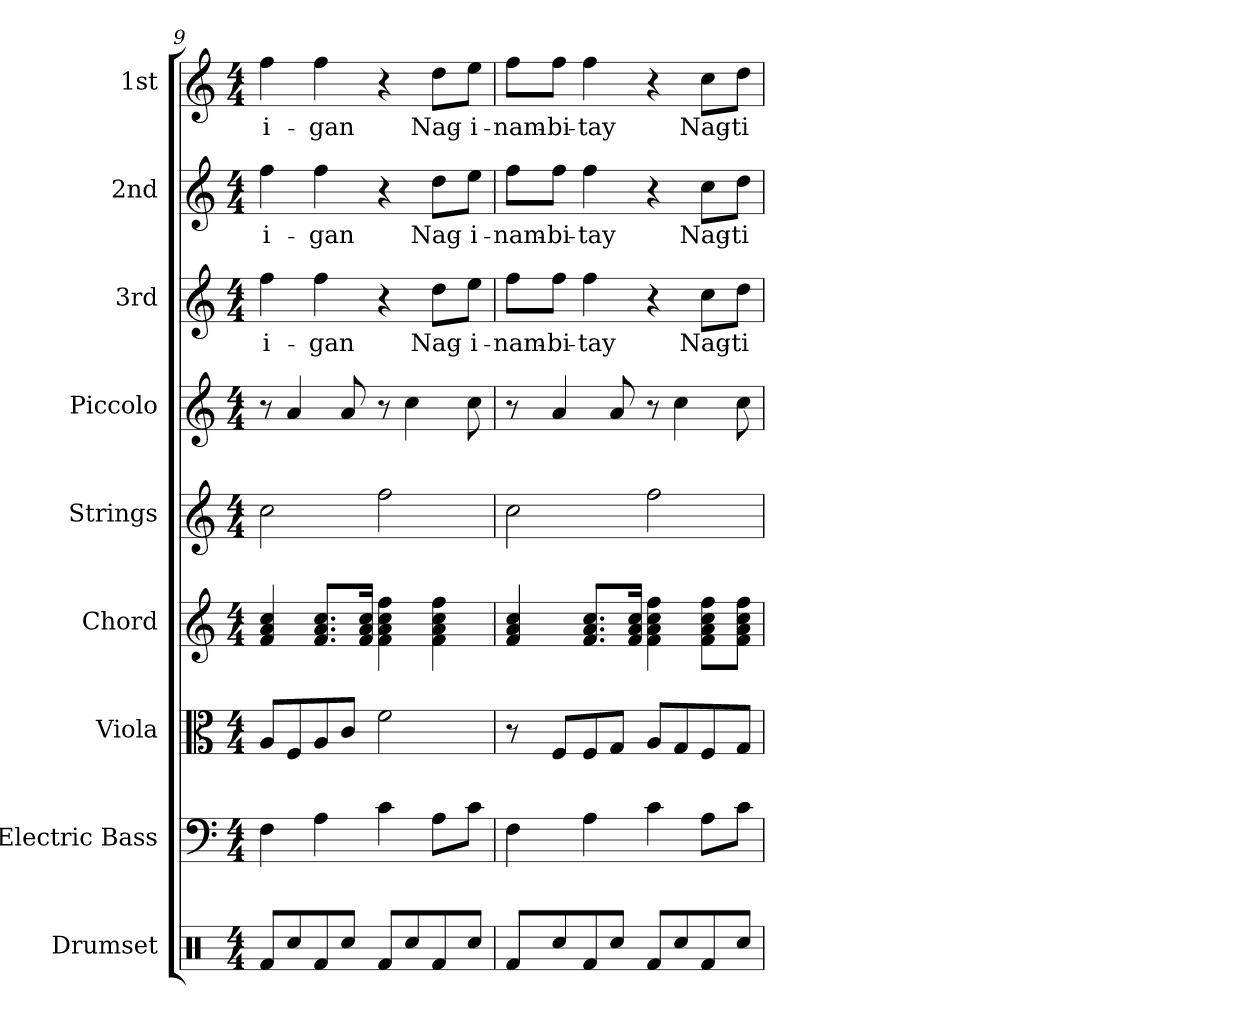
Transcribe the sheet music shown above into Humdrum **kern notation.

**kern	**kern	**kern	**kern	**kern	**kern	**kern	**text	**kern	**text	**kern	**text
*part9	*part8	*part7	*part6	*part5	*part4	*part3	*part3	*part2	*part2	*part1	*part1
*staff9	*staff8	*staff7	*staff6	*staff5	*staff4	*staff3	*staff3	*staff2	*staff2	*staff1	*staff1
*I"Drumset	*I"Electric Bass	*I"Viola	*I"Chord	*I"Strings	*I"Piccolo	*I"3rd	*	*I"2nd	*	*I"1st	*
*I'D. Set	*I'El. B.	*I'Vla.	*I'Chord	*I'St.	*I'Picc.	*	*	*	*	*	*
*clefX	*clefF4	*clefC3	*clefG2	*clefG2	*clefG2	*clefG2	*	*clefG2	*	*clefG2	*
*	*ITrd7c12	*	*	*	*ITrd-7c-12	*	*	*	*	*	*
*k[]	*k[]	*k[]	*k[]	*k[]	*k[]	*k[]	*	*k[]	*	*k[]	*
*M4/4	*M4/4	*M4/4	*M4/4	*M4/4	*M4/4	*M4/4	*	*M4/4	*	*M4/4	*
=9	=9	=9	=9	=9	=9	=9	=9	=9	=9	=9	=9
!	!	!	!	!	!	!	!LO:LY:b	!	!LO:LY:b	!	!LO:LY:b
8Rf/L	4FF\	8A/L	4f/ 4a/ 4cc/	2cc\	8r	4ff\	-i-	4ff\	-i-	4ff\	-i-
8Rcc/	.	8F/	.	.	4aa/	.	.	.	.	.	.
!	!	!	!	!	!	!	!LO:LY:b	!	!LO:LY:b	!	!LO:LY:b
8Rf/	4AA\	8A/	8.f/ 8.a/ 8.cc/L	.	.	4ff\	-gan	4ff\	-gan	4ff\	-gan
8Rcc/J	.	8c/J	.	.	8aa/	.	.	.	.	.	.
.	.	.	16f/ 16a/ 16cc/Jk	.	.	.	.	.	.	.	.
8Rf/L	4C\	2f\	4f\ 4a\ 4cc\ 4ff\	2ff\	8r	4r	.	4r	.	4r	.
8Rcc/	.	.	.	.	4ccc\	.	.	.	.	.	.
!	!	!	!	!	!	!	!LO:LY:b	!	!LO:LY:b	!	!LO:LY:b
8Rf/	8AA\L	.	4f\ 4a\ 4cc\ 4ff\	.	.	8dd\L	Nag-	8dd\L	Nag-	8dd\L	Nag-
!	!	!	!	!	!	!	!LO:LY:b	!	!LO:LY:b	!	!LO:LY:b
8Rcc/J	8C\J	.	.	.	8ccc\	8ee\J	-i-	8ee\J	-i-	8ee\J	-i-
=10	=10	=10	=10	=10	=10	=10	=10	=10	=10	=10	=10
!	!	!	!	!	!	!	!LO:LY:b	!	!LO:LY:b	!	!LO:LY:b
8Rf/L	4FF\	8r	4f/ 4a/ 4cc/	2cc\	8r	8ff\L	-nam-	8ff\L	-nam-	8ff\L	-nam-
!	!	!	!	!	!	!	!LO:LY:b	!	!LO:LY:b	!	!LO:LY:b
8Rcc/	.	8F/L	.	.	4aa/	8ff\J	-bi-	8ff\J	-bi-	8ff\J	-bi-
!	!	!	!	!	!	!	!LO:LY:b	!	!LO:LY:b	!	!LO:LY:b
8Rf/	4AA\	8F/	8.f/ 8.a/ 8.cc/L	.	.	4ff\	-tay	4ff\	-tay	4ff\	-tay
8Rcc/J	.	8G/J	.	.	8aa/	.	.	.	.	.	.
.	.	.	16f/ 16a/ 16cc/Jk	.	.	.	.	.	.	.	.
8Rf/L	4C\	8A/L	4f\ 4a\ 4cc\ 4ff\	2ff\	8r	4r	.	4r	.	4r	.
8Rcc/	.	8G/	.	.	4ccc\	.	.	.	.	.	.
!	!	!	!	!	!	!	!LO:LY:b	!	!LO:LY:b	!	!LO:LY:b
8Rf/	8AA\L	8F/	8f\ 8a\ 8cc\ 8ff\L	.	.	8cc\L	Nag-	8cc\L	Nag-	8cc\L	Nag-
!	!	!	!	!	!	!	!LO:LY:b	!	!LO:LY:b	!	!LO:LY:b
8Rcc/J	8C\J	8G/J	8f\ 8a\ 8cc\ 8ff\J	.	8ccc\	8dd\J	-ti-	8dd\J	-ti-	8dd\J	-ti-
=	=	=	=	=	=	=	=	=	=	=	=
*-	*-	*-	*-	*-	*-	*-	*-	*-	*-	*-	*-
